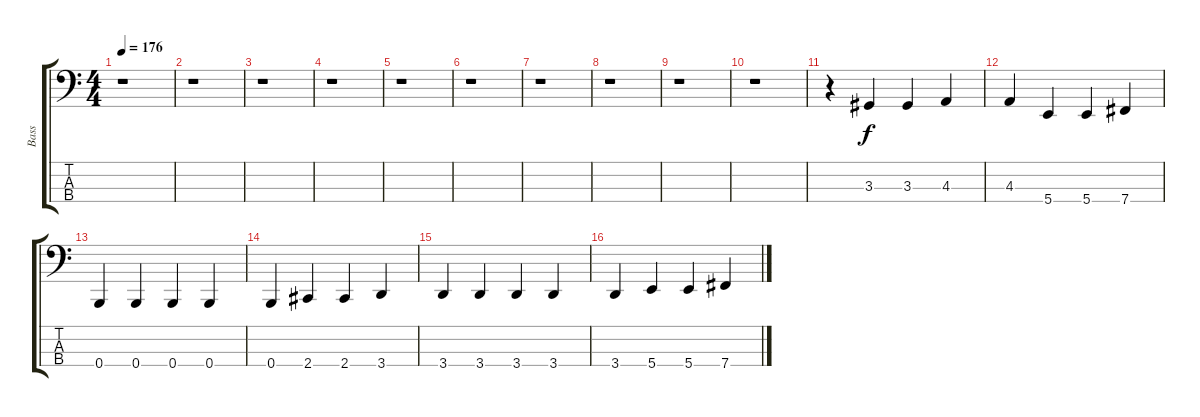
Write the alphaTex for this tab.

\track ("Bass" "Bass") {instrument electricbassfinger}
\staff {score tabs}
\tuning (Eb2 Bb1 F1 B0) {hide}
\ts (4 4)
\tempo 176
\clef f4
\ks c
r.1{dy f instrument electricbassfinger} |
r.1 |
r.1 |
r.1 |
r.1 |
r.1 |
r.1 |
r.1 |
r.1 |
r.1 |
r.4 3.3.4 3.3.4 4.3.4 |
4.3.4 5.4.4 5.4.4 7.4.4 |
0.4.4 0.4.4 0.4.4 0.4.4 |
0.4.4 2.4.4 2.4.4 3.4.4 |
3.4.4 3.4.4 3.4.4 3.4.4 |
3.4.4 5.4.4 5.4.4 7.4.4
